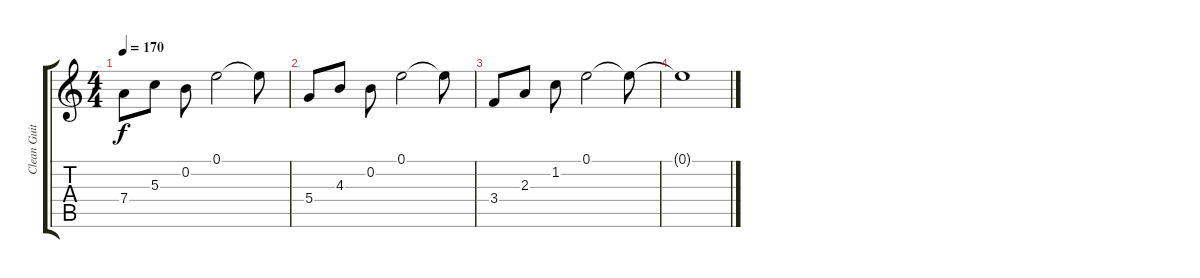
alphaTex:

\track ("Clean Guitar" "Clean Guit") {instrument acousticguitarsteel}
\staff {score tabs}
\tuning (E4 B3 G3 D3 A2 E2) {hide}
\ts (4 4)
\tempo 170
\clef g2
\ks c
7.4.8{dy f} 5.3.8 0.2.8 0.1.2 0.1{t}.8 |
5.4.8 4.3.8 0.2.8 0.1.2 0.1{t}.8 |
3.4.8 2.3.8 1.2.8 0.1.2 0.1{t}.8 |
0.1{t}.1
